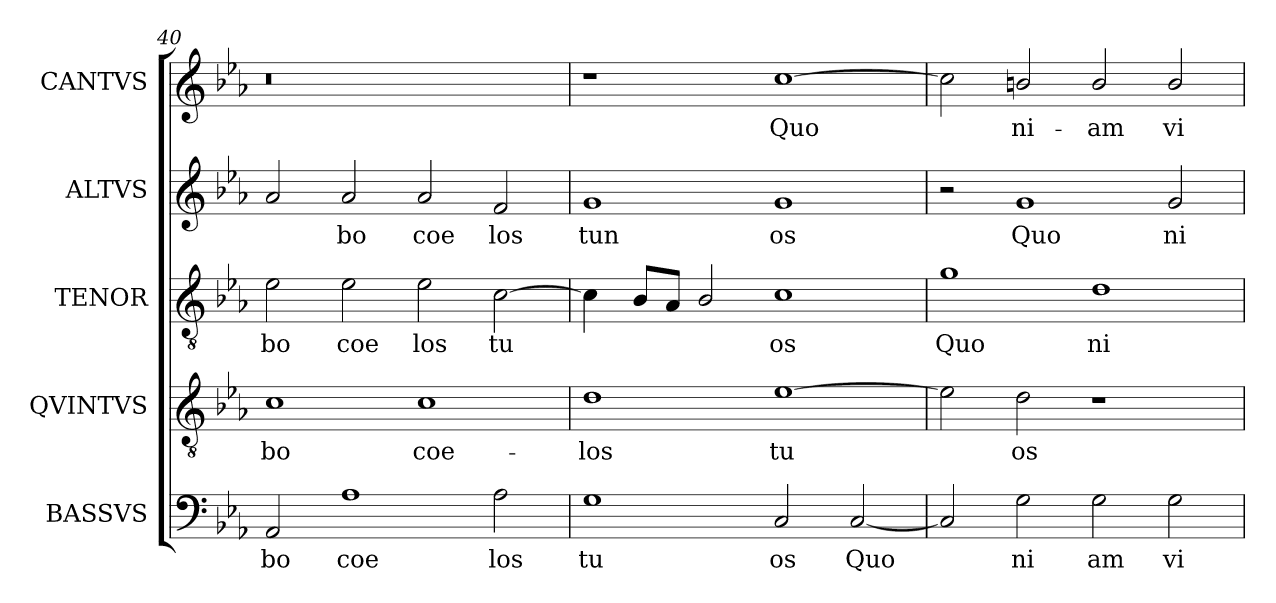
**kern	**text	**kern	**text	**kern	**text	**kern	**text	**kern	**text
*part5	*part5	*part4	*part4	*part3	*part3	*part2	*part2	*part1	*part1
*staff5	*staff5	*staff4	*staff4	*staff3	*staff3	*staff2	*staff2	*staff1	*staff1
*I"BASSVS	*	*I"QVINTVS	*	*I"TENOR	*	*I"ALTVS	*	*I"CANTVS	*
*clefF4	*	*clefGv2	*	*clefGv2	*	*clefG2	*	*clefG2	*
*k[b-e-a-]	*	*k[b-e-a-]	*	*k[b-e-a-]	*	*k[b-e-a-]	*	*k[b-e-a-]	*
*E-:	*	*E-:	*	*E-:	*	*E-:	*	*E-:	*
=40	=40	=40	=40	=40	=40	=40	=40	=40	=40
!	!LO:LY:b:cj	!	!LO:LY:b:cj	!	!LO:LY:b:cj	!	!LO:LY:b:cj	!	!
2AA-/	bo	1c	-bo	2e-\	bo	2a-/	.	0r	.
!	!LO:LY:b:cj	!	!	!	!LO:LY:b:cj	!	!LO:LY:b:cj	!	!
1A-	coe	.	.	2e-\	coe	2a-/	bo	.	.
!	!	!	!LO:LY:b:cj	!	!LO:LY:b:cj	!	!LO:LY:b:cj	!	!
.	.	1c	coe-	2e-\	los	2a-/	coe	.	.
!	!LO:LY:b:cj	!	!	!	!LO:LY:b:cj	!	!LO:LY:b:cj	!	!
2A-\	los	.	.	[>2c\	tu	2f/	los	.	.
=41	=41	=41	=41	=41	=41	=41	=41	=41	=41
!	!LO:LY:b:cj	!	!LO:LY:b:cj	!	!LO:LY:b:cj	!	!LO:LY:b:cj	!	!
1G	tu	1d	-los	4c\]	.	1g	tun	1r	.
!	!	!	!	!	!LO:LY:b:cj	!	!	!	!
.	.	.	.	8B-/L	.	.	.	.	.
!	!	!	!	!	!LO:LY:b:cj	!	!	!	!
.	.	.	.	8A-/J	.	.	.	.	.
!	!	!	!	!	!LO:LY:b:cj	!	!	!	!
.	.	.	.	2B-/	.	.	.	.	.
!	!LO:LY:b:cj	!	!LO:LY:b:cj	!	!LO:LY:b:cj	!	!LO:LY:b:cj	!	!LO:LY:b:cj
2C/	os	[>1e-	tu-	1c	os	1g	os	[>1cc	Quo-
!	!LO:LY:b:cj	!	!	!	!	!	!	!	!
[<2C/	Quo	.	.	.	.	.	.	.	.
=42	=42	=42	=42	=42	=42	=42	=42	=42	=42
!	!LO:LY:b:cj	!	!LO:LY:b:cj	!	!LO:LY:b:cj	!	!	!	!LO:LY:b:cj
2C/]	.	2e-\]	--	1g	Quo	2r	.	2cc\]	--
!	!LO:LY:b:cj	!	!LO:LY:b:cj	!	!	!	!LO:LY:b:cj	!	!LO:LY:b:cj
2G\	ni	2d\	-os	.	.	1g	Quo	2bn/	-ni-
!	!LO:LY:b:cj	!	!	!	!LO:LY:b:cj	!	!	!	!LO:LY:b:cj
2G\	am	1r	.	1d	ni	.	.	2b/	-am
!	!LO:LY:b:cj	!	!	!	!	!	!LO:LY:b:cj	!	!LO:LY:b:cj
2G\	vi	.	.	.	.	2g/	ni	2b/	vi-
=	=	=	=	=	=	=	=	=	=
*-	*-	*-	*-	*-	*-	*-	*-	*-	*-
